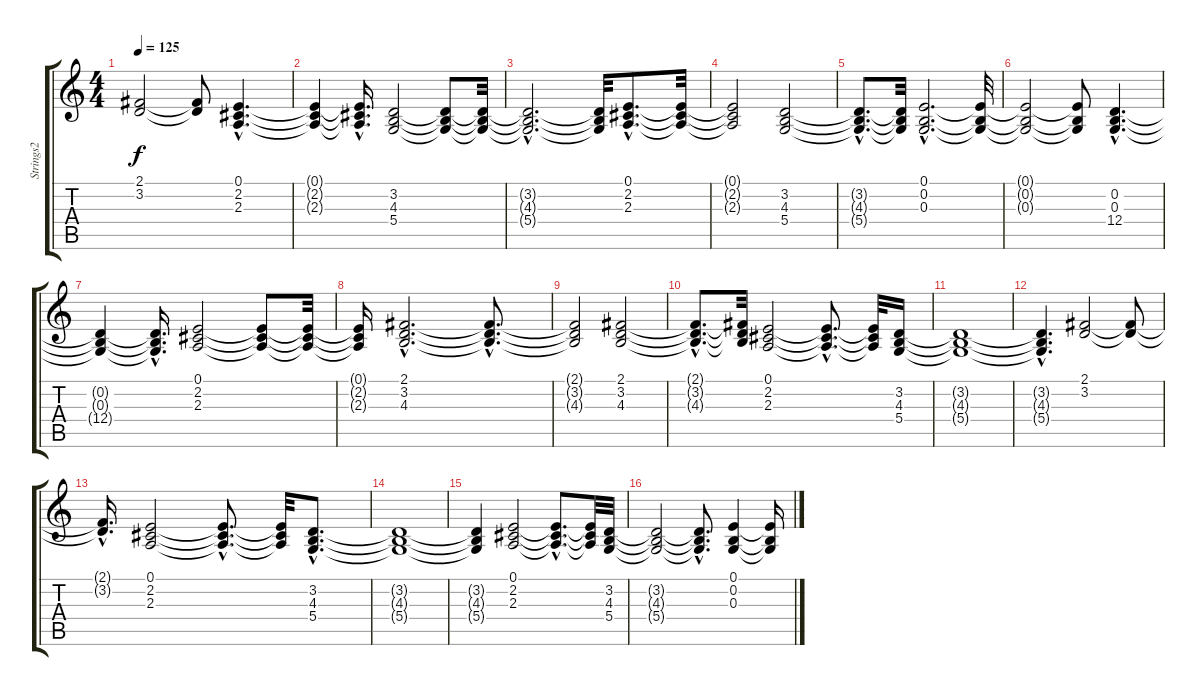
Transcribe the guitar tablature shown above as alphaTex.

\track ("Strings2" "Strings2") {instrument stringensemble2}
\staff {score tabs}
\tuning (E4 B3 G3 D3 A2 E2) {hide}
\ts (4 4)
\tempo 125
\clef g2
\ks c
(2.1{t} 3.2{t}).2{dy f} (2.1{t} 3.2{t}).8 (0.1{hac} 2.2{hac} 2.3{hac}).4{d} |
(0.1{t} 2.2{t} 2.3{t}).4 (0.1{hac t} 2.2{hac t} 2.3{hac t}).16{d} (3.2 4.3 5.4).2 (3.2{t} 4.3{t} 5.4{t}).8 (3.2{t} 4.3{t} 5.4{t}).32 |
(3.2{hac t} 4.3{hac t} 5.4{hac t}).2{d} (3.2{t} 4.3{t} 5.4{t}).32 (0.1{hac} 2.2{hac} 2.3{hac}).8{d} (0.1{t} 2.2{t} 2.3{t}).32 |
(0.1{t} 2.2{t} 2.3{t}).2 (3.2 4.3 5.4).2 |
(3.2{hac t} 4.3{hac t} 5.4{hac t}).8{d} (3.2{t} 4.3{t} 5.4{t}).32 (0.1{hac} 0.2{hac} 0.3{hac}).2{d} (0.1{t} 0.2{t} 0.3{t}).32 |
(0.1{t} 0.2{t} 0.3{t}).2 (0.1{t} 0.2{t} 0.3{t}).8 (0.2{hac} 0.3{hac} 12.4{hac}).4{d} |
(0.2{t} 0.3{t} 12.4{t}).4 (0.2{hac t} 0.3{hac t} 12.4{hac t}).16{d} (0.1 2.2 2.3).2 (0.1{t} 2.2{t} 2.3{t}).8 (0.1{t} 2.2{t} 2.3{t}).32 |
(0.1{t} 2.2{t} 2.3{t}).16 (2.1{hac} 3.2{hac} 4.3{hac}).2{d} (2.1{hac t} 3.2{hac t} 4.3{hac t}).8{d} |
(2.1{t} 3.2{t} 4.3{t}).2 (2.1 3.2 4.3).2 |
(2.1{hac t} 3.2{hac t} 4.3{hac t}).8{d} (2.1{t} 3.2{t} 4.3{t}).32 (0.1 2.2 2.3).2 (0.1{hac t} 2.2{hac t} 2.3{hac t}).8{d} (0.1{t} 2.2{t} 2.3{t}).32 (3.2 4.3 5.4).16 |
(3.2{t} 4.3{t} 5.4{t}).1 |
(3.2{hac t} 4.3{t} 5.4{hac t}).4{d} (2.1 3.2).2 (2.1{t} 3.2{t}).8 |
(2.1{hac t} 3.2{hac t}).16{d} (0.1 2.2 2.3).2 (0.1{hac t} 2.2{hac t} 2.3{hac t}).8{d} (0.1{t} 2.2{t} 2.3{t}).32 (3.2{hac} 4.3{hac} 5.4{hac}).8{d} |
(3.2{t} 4.3{t} 5.4{t}).1 |
(3.2{t} 4.3{t} 5.4{t}).4 (0.1 2.2 2.3).2 (0.1{hac t} 2.2{hac t} 2.3{hac t}).8{d} (0.1{t} 2.2{t} 2.3{t}).32 (3.2 4.3 5.4).32 |
(3.2{t} 4.3{t} 5.4{t}).2 (3.2{hac t} 4.3{hac t} 5.4{hac t}).8{d} (0.1 0.2 0.3).4 (0.1{t} 0.2{t} 0.3{t}).16
